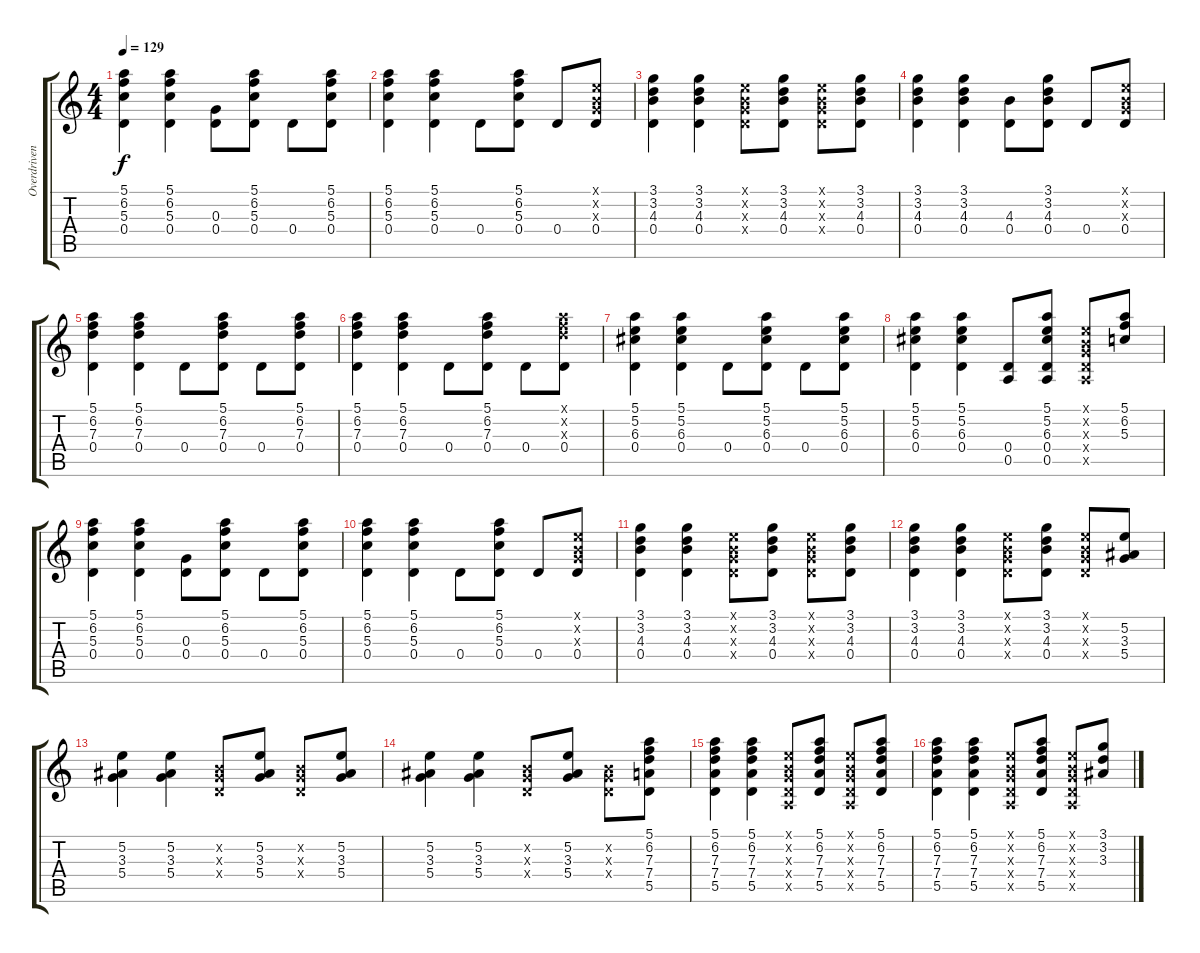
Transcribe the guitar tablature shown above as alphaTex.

\track ("Overdriven Guitar" "Overdriven") {instrument overdrivenguitar}
\staff {score tabs}
\tuning (E4 B3 G3 D3 A2 E2) {hide}
\ts (4 4)
\tempo 129
\clef g2
\ks c
(5.1 6.2 5.3 0.4).4{dy f} (5.1 6.2 5.3 0.4).4 (0.3 0.4).8 (5.1 6.2 5.3 0.4).8 0.4.8 (5.1 6.2 5.3 0.4).8 |
(5.1 6.2 5.3 0.4).4 (5.1 6.2 5.3 0.4).4 0.4.8 (5.1 6.2 5.3 0.4).8 0.4.8 (0.1{x} 0.2{x} 0.3{x} 0.4).8 |
(3.1 3.2 4.3 0.4).4 (3.1 3.2 4.3 0.4).4 (0.1{x} 0.2{x} 0.3{x} 0.4{x}).8 (3.1 3.2 4.3 0.4).8 (0.1{x} 0.2{x} 0.3{x} 0.4{x}).8 (3.1 3.2 4.3 0.4).8 |
(3.1 3.2 4.3 0.4).4 (3.1 3.2 4.3 0.4).4 (4.3 0.4).8 (3.1 3.2 4.3 0.4).8 0.4.8 (0.1{x} 0.2{x} 0.3{x} 0.4).8 |
(5.1 6.2 7.3 0.4).4 (5.1 6.2 7.3 0.4).4 0.4.8 (5.1 6.2 7.3 0.4).8 0.4.8 (5.1 6.2 7.3 0.4).8 |
(5.1 6.2 7.3 0.4).4 (5.1 6.2 7.3 0.4).4 0.4.8 (5.1 6.2 7.3 0.4).8 0.4.8 (5.1{x} 6.2{x} 7.3{x} 0.4).8 |
(5.1 5.2 6.3 0.4).4 (5.1 5.2 6.3 0.4).4 0.4.8 (5.1 5.2 6.3 0.4).8 0.4.8 (5.1 5.2 6.3 0.4).8 |
(5.1 5.2 6.3 0.4).4 (5.1 5.2 6.3 0.4).4 (0.4 0.5).8 (5.1 5.2 6.3 0.4 0.5).8 (0.1{x} 0.2{x} 0.3{x} 0.4{x} 0.5{x}).8 (5.1 6.2 5.3).8 |
(5.1 6.2 5.3 0.4).4 (5.1 6.2 5.3 0.4).4 (0.3 0.4).8 (5.1 6.2 5.3 0.4).8 0.4.8 (5.1 6.2 5.3 0.4).8 |
(5.1 6.2 5.3 0.4).4 (5.1 6.2 5.3 0.4).4 0.4.8 (5.1 6.2 5.3 0.4).8 0.4.8 (0.1{x} 0.2{x} 0.3{x} 0.4).8 |
(3.1 3.2 4.3 0.4).4 (3.1 3.2 4.3 0.4).4 (0.1{x} 0.2{x} 0.3{x} 0.4{x}).8 (3.1 3.2 4.3 0.4).8 (0.1{x} 0.2{x} 0.3{x} 0.4{x}).8 (3.1 3.2 4.3 0.4).8 |
(3.1 3.2 4.3 0.4).4 (3.1 3.2 4.3 0.4).4 (0.1{x} 0.2{x} 0.3{x} 0.4{x}).8 (3.1 3.2 4.3 0.4).8 (0.1{x} 0.2{x} 0.3{x} 0.4{x}).8 (5.2 3.3 5.4).8 |
(5.2 3.3 5.4).4 (5.2 3.3 5.4).4 (0.2{x} 0.3{x} 0.4{x}).8 (5.2 3.3 5.4).8 (0.2{x} 0.3{x} 0.4{x}).8 (5.2 3.3 5.4).8 |
(5.2 3.3 5.4).4 (5.2 3.3 5.4).4 (0.2{x} 0.3{x} 0.4{x}).8 (5.2 3.3 5.4).8 (0.2{x} 0.3{x} 0.4{x}).8 (5.1 6.2 7.3 7.4 5.5).8 |
(5.1 6.2 7.3 7.4 5.5).4 (5.1 6.2 7.3 7.4 5.5).4 (0.1{x} 0.2{x} 0.3{x} 0.4{x} 0.5{x}).8 (5.1 6.2 7.3 7.4 5.5).8 (0.1{x} 0.2{x} 0.3{x} 0.4{x} 0.5{x}).8 (5.1 6.2 7.3 7.4 5.5).8 |
(5.1 6.2 7.3 7.4 5.5).4 (5.1 6.2 7.3 7.4 5.5).4 (0.1{x} 0.2{x} 0.3{x} 0.4{x} 0.5{x}).8 (5.1 6.2 7.3 7.4 5.5).8 (0.1{x} 0.2{x} 0.3{x} 0.4{x} 0.5{x}).8 (3.1 3.2 3.3).8
